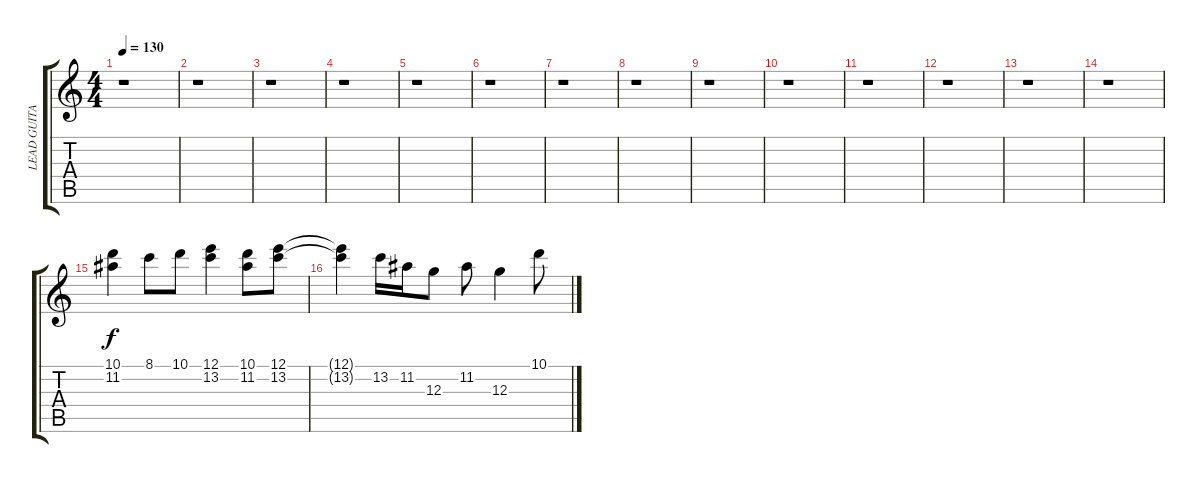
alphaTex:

\track ("LEAD GUITAR" "LEAD GUITA") {instrument overdrivenguitar}
\staff {score tabs}
\tuning (E4 B3 G3 D3 A2 E2) {hide}
\ts (4 4)
\tempo 130
\clef g2
\ks c
r.1{dy f} |
r.1 |
r.1 |
r.1 |
r.1 |
r.1 |
r.1 |
r.1 |
r.1 |
r.1 |
r.1 |
r.1 |
r.1 |
r.1 |
(10.1 11.2).4 8.1.8 10.1.8 (12.1 13.2).4 (10.1 11.2).8 (12.1 13.2).8 |
(12.1{t} 13.2{t}).4 13.2.16 11.2.16 12.3.8 11.2.8 12.3.4 10.1.8
